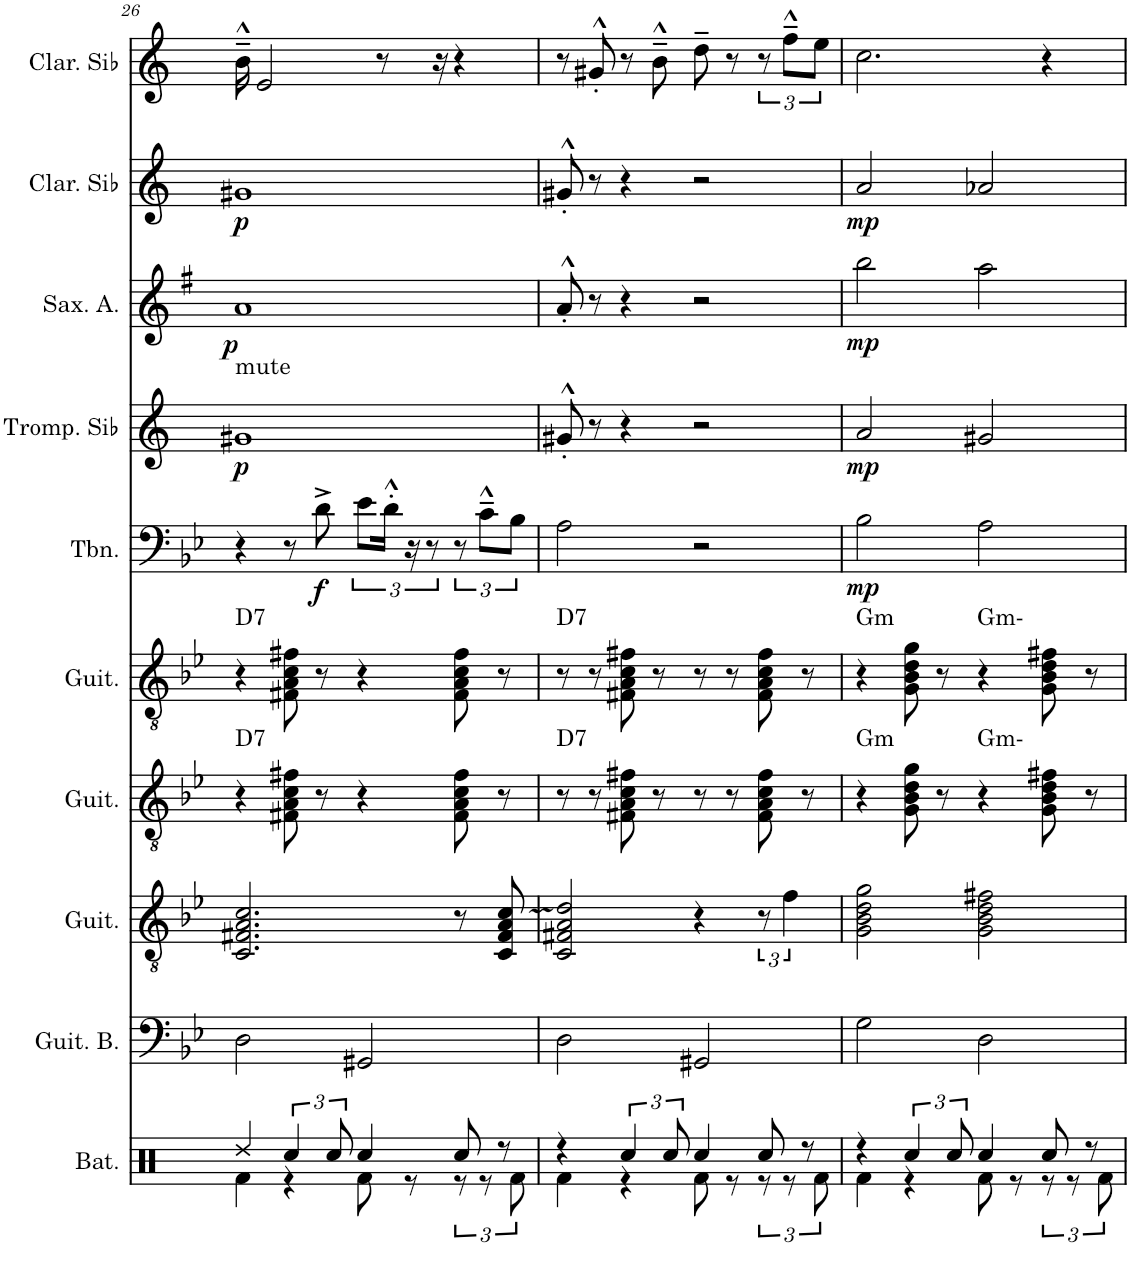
**kern	**kern	**kern	**kern	**kern	**kern	**dynam	**kern	**dynam	**kern	**dynam	**kern	**dynam	**kern
*part10	*part9	*part8	*part7	*part6	*part5	*part5	*part4	*part4	*part3	*part3	*part2	*part2	*part1
*staff10	*staff9	*staff8	*staff7	*staff6	*staff5	*staff5	*staff4	*staff4	*staff3	*staff3	*staff2	*staff2	*staff1
*I"Batterie	*I"Guitare Basse	*I"Guitare acoustique	*I"Guitare acoustique	*I"Guitare classique	*I"Trombone	*	*I"Trompette en Sib	*	*I"Saxophone Alto	*	*I"Clarinette en Sib	*	*I"Clarinette en Sib
*I'Bat.	*I'Guit. B.	*I'Guit.	*I'Guit.	*I'Guit.	*I'Tbn.	*	*I'Tromp. Sib	*	*I'Sax. A.	*	*I'Clar. Sib	*	*I'Clar. Sib
!!LO:PB:g=z
*clefX	*clefF4	*clefGv2	*clefGv2	*clefGv2	*clefF4	*	*clefG2	*	*clefG2	*	*clefG2	*	*clefG2
*	*Trd7c12	*	*	*	*	*	*Trd1c2	*	*Trd5c9	*	*Trd1c2	*	*Trd1c2
*k[]	*k[b-e-]	*k[b-e-]	*k[b-e-]	*k[b-e-]	*k[b-e-]	*	*k[]	*	*k[f#]	*	*k[]	*	*k[]
*M4/4	*M4/4	*M4/4	*M4/4	*M4/4	*M4/4	*	*M4/4	*	*M4/4	*	*M4/4	*	*M4/4
=26	=26	=26	=26	=26	=26	=26	=26	=26	=26	=26	=26	=26	=26
*^	*	*	*	*	*	*	*	*	*	*	*	*	*
!	!	!	!	!	!	!	!	!LO:TX:a:t=mute	!	!	!	!	!	!
!	!	!	!	!	!LO:TX:a:t=D7	!	!	!	!	!	!	!	!	!
!	!	!	!	!LO:TX:a:t=D7	!	!	!	!	!	!	!	!	!	!
!	!	!	!	!	!	!	!	!	!LO:DY:b	!	!LO:DY:b	!	!LO:DY:b	!
4Rdd/	4Rf\	2D\	2.C/ 2.F#X/ 2.A/ 2.c/	4r	4r	4r	.	1g#X	p	1a	p	1g#X	p	16b~^^\
.	.	.	.	.	.	.	.	.	.	.	.	.	.	2e/
6Rcc/	4r	.	.	8F#X\ 8A\ 8c\ 8f#X\	8F#X\ 8A\ 8c\ 8f#X\	8r	.	.	.	.	.	.	.	.
!	!	!	!	!	!	!	!LO:DY:b	!	!	!	!	!	!	!
.	.	.	.	8r	8r	8d^\	f	.	.	.	.	.	.	.
12Rcc/	.	.	.	.	.	.	.	.	.	.	.	.	.	.
4Rcc/	8Rf\	2GG#X/	.	4r	4r	12e-\L	.	.	.	.	.	.	.	.
.	.	.	.	.	.	.	.	.	.	.	.	.	.	8r
.	.	.	.	.	.	24d'^^\Jk	.	.	.	.	.	.	.	.
.	8r	.	.	.	.	24r	.	.	.	.	.	.	.	.
.	.	.	.	.	.	12r	.	.	.	.	.	.	.	.
.	.	.	.	.	.	.	.	.	.	.	.	.	.	16r
8Rcc/	12r	.	8r	8F#\ 8A\ 8c\ 8f#\	8F#\ 8A\ 8c\ 8f#\	12r	.	.	.	.	.	.	.	4r
.	12r	.	.	.	.	12c~^^\L	.	.	.	.	.	.	.	.
8r	.	.	8C/ 8F#/ 8A/ 8c/	8r	8r	.	.	.	.	.	.	.	.	.
.	12Rf\	.	.	.	.	12B-\J	.	.	.	.	.	.	.	.
=27	=27	=27	=27	=27	=27	=27	=27	=27	=27	=27	=27	=27	=27	=27
!	!	!	!	!	!LO:TX:a:t=D7	!	!	!	!	!	!	!	!	!
!	!	!	!	!LO:TX:a:t=D7	!	!	!	!	!	!	!	!	!	!
4r	4Rf\	2D\	2C/ 2F#X/ 2A/ 2d/	8r	8r	2A\	.	8g#X'^^/	.	8a'^^/	.	8g#X'^^/	.	8r
.	.	.	.	8r	8r	.	.	8r	.	8r	.	8r	.	8g#X'^^/
6Rcc/	4r	.	.	8F#X\ 8A\ 8c\ 8f#X\	8F#X\ 8A\ 8c\ 8f#X\	.	.	4r	.	4r	.	4r	.	8r
.	.	.	.	8r	8r	.	.	.	.	.	.	.	.	8b~^^\
12Rcc/	.	.	.	.	.	.	.	.	.	.	.	.	.	.
4Rcc/	8Rf\	2GG#X/	4r	8r	8r	2r	.	2r	.	2r	.	2r	.	8dd~\
.	8r	.	.	8r	8r	.	.	.	.	.	.	.	.	8r
8Rcc/	12r	.	12r	8F#\ 8A\ 8c\ 8f#\	8F#\ 8A\ 8c\ 8f#\	.	.	.	.	.	.	.	.	12r
.	12r	.	6f\	.	.	.	.	.	.	.	.	.	.	12ff~^^\L
8r	.	.	.	8r	8r	.	.	.	.	.	.	.	.	.
.	12Rf\	.	.	.	.	.	.	.	.	.	.	.	.	12ee\J
=28	=28	=28	=28	=28	=28	=28	=28	=28	=28	=28	=28	=28	=28	=28
!	!	!	!	!	!LO:TX:a:t=Gm	!	!	!	!	!	!	!	!	!
!	!	!	!	!LO:TX:a:t=Gm	!	!	!	!	!	!	!	!	!	!
!	!	!	!	!	!	!	!LO:DY:b	!	!LO:DY:b	!	!LO:DY:b	!	!LO:DY:b	!
4r	4Rf\	2G\	2G\ 2B-\ 2d\ 2g\	4r	4r	2B-\	mp	2a/	mp	2bb\	mp	2a/	mp	2.cc\
6Rcc/	4r	.	.	8G\ 8B-\ 8d\ 8g\	8G\ 8B-\ 8d\ 8g\	.	.	.	.	.	.	.	.	.
.	.	.	.	8r	8r	.	.	.	.	.	.	.	.	.
12Rcc/	.	.	.	.	.	.	.	.	.	.	.	.	.	.
!	!	!	!	!	!LO:TX:a:t=Gm-	!	!	!	!	!	!	!	!	!
!	!	!	!	!LO:TX:a:t=Gm-	!	!	!	!	!	!	!	!	!	!
4Rcc/	8Rf\	2D\	2G\ 2B-\ 2d\ 2f#X\	4r	4r	2A\	.	2g#X/	.	2aa\	.	2a-X/	.	.
.	8r	.	.	.	.	.	.	.	.	.	.	.	.	.
8Rcc/	12r	.	.	8G\ 8B-\ 8d\ 8f#X\	8G\ 8B-\ 8d\ 8f#X\	.	.	.	.	.	.	.	.	4r
.	12r	.	.	.	.	.	.	.	.	.	.	.	.	.
8r	.	.	.	8r	8r	.	.	.	.	.	.	.	.	.
.	12Rf\	.	.	.	.	.	.	.	.	.	.	.	.	.
*v	*v	*	*	*	*	*	*	*	*	*	*	*	*	*
=	=	=	=	=	=	=	=	=	=	=	=	=	=
*-	*-	*-	*-	*-	*-	*-	*-	*-	*-	*-	*-	*-	*-
